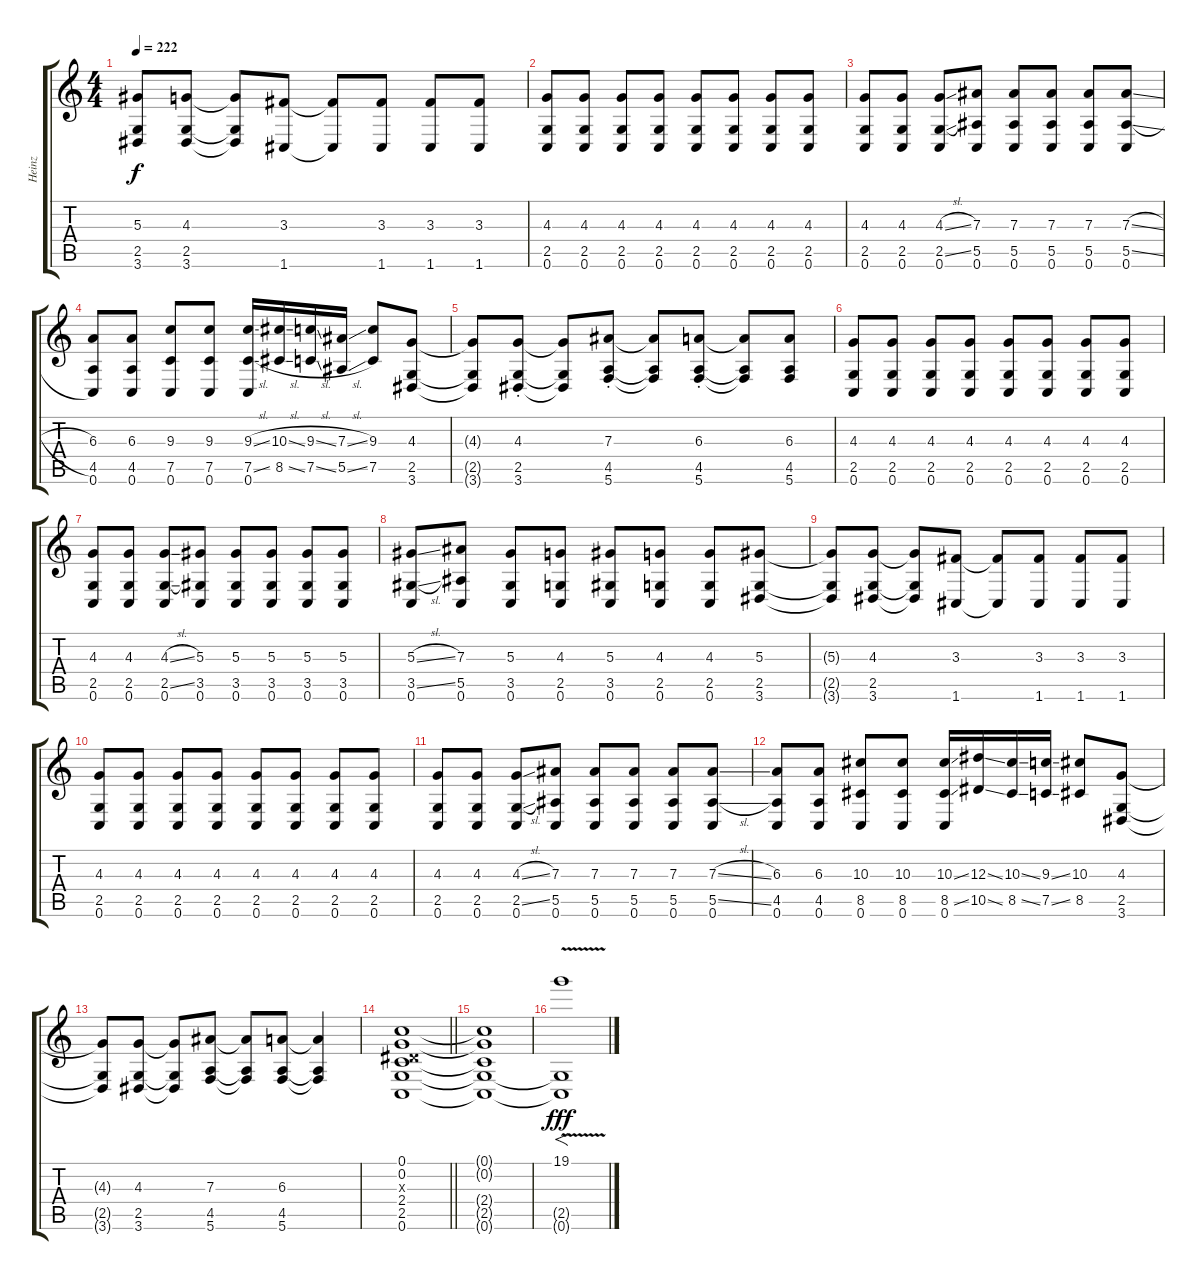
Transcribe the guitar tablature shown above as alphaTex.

\track ("Heinz" "Heinz") {instrument distortionguitar}
\staff {score tabs}
\tuning (C4 G3 Eb3 Bb2 F2 C2) {hide}
\ts (4 4)
\tempo 222
\clef g2
\ks c
(5.3{t} 2.5{t} 3.6{t}).8{dy f} (4.3 2.5 3.6).8 (4.3{t} 2.5{t} 3.6{t}).8 (3.3 1.6).8 (3.3{t} 1.6{t}).8 (3.3 1.6).8 (3.3 1.6).8 (3.3 1.6).8 |
(4.3 2.5 0.6).8 (4.3 2.5 0.6).8 (4.3 2.5 0.6).8 (4.3 2.5 0.6).8 (4.3 2.5 0.6).8 (4.3 2.5 0.6).8 (4.3 2.5 0.6).8 (4.3 2.5 0.6).8 |
(4.3 2.5 0.6).8 (4.3 2.5 0.6).8 (4.3{sl} 2.5{sl} 0.6).8 (7.3 5.5 0.6).8 (7.3 5.5 0.6).8 (7.3 5.5 0.6).8 (7.3 5.5 0.6).8 (7.3{sl} 5.5{sl} 0.6).8 |
(6.3 4.5 0.6).8 (6.3 4.5 0.6).8 (9.3 7.5 0.6).8 (9.3 7.5 0.6).8 (9.3{sl} 7.5{sl} 0.6).16 (10.3{sl} 8.5{sl}).16 (9.3{sl} 7.5{sl}).16 (7.3{sl} 5.5{sl}).16 (9.3 7.5).8 (4.3 2.5 3.6).8 |
(4.3{t} 2.5{t} 3.6{t}).8 (4.3{st} 2.5{st} 3.6{st}).8 (4.3{t} 2.5{t} 3.6{t}).8 (7.3{st} 4.5{st} 5.6{st}).8 (7.3{t} 4.5{t} 5.6{t}).8 (6.3{st} 4.5{st} 5.6{st}).8 (6.3{t} 4.5{t} 5.6{t}).8 (6.3 4.5 5.6).8 |
(4.3 2.5 0.6).8 (4.3 2.5 0.6).8 (4.3 2.5 0.6).8 (4.3 2.5 0.6).8 (4.3 2.5 0.6).8 (4.3 2.5 0.6).8 (4.3 2.5 0.6).8 (4.3 2.5 0.6).8 |
(4.3 2.5 0.6).8 (4.3 2.5 0.6).8 (4.3{sl} 2.5{sl} 0.6).8 (5.3 3.5 0.6).8 (5.3 3.5 0.6).8 (5.3 3.5 0.6).8 (5.3 3.5 0.6).8 (5.3 3.5 0.6).8 |
(5.3{sl} 3.5{sl} 0.6).8 (7.3 5.5 0.6).8 (5.3 3.5 0.6).8 (4.3 2.5 0.6).8 (5.3 3.5 0.6).8 (4.3 2.5 0.6).8 (4.3 2.5 0.6).8 (5.3 2.5 3.6).8 |
(5.3{t} 2.5{t} 3.6{t}).8 (4.3 2.5 3.6).8 (4.3{t} 2.5{t} 3.6{t}).8 (3.3 1.6).8 (3.3{t} 1.6{t}).8 (3.3 1.6).8 (3.3 1.6).8 (3.3 1.6).8 |
(4.3 2.5 0.6).8 (4.3 2.5 0.6).8 (4.3 2.5 0.6).8 (4.3 2.5 0.6).8 (4.3 2.5 0.6).8 (4.3 2.5 0.6).8 (4.3 2.5 0.6).8 (4.3 2.5 0.6).8 |
(4.3 2.5 0.6).8 (4.3 2.5 0.6).8 (4.3{sl} 2.5{sl} 0.6).8 (7.3 5.5 0.6).8 (7.3 5.5 0.6).8 (7.3 5.5 0.6).8 (7.3 5.5 0.6).8 (7.3{sl} 5.5{sl} 0.6).8 |
(6.3 4.5 0.6).8 (6.3 4.5 0.6).8 (10.3 8.5 0.6).8 (10.3 8.5 0.6).8 (10.3{ss} 8.5{ss} 0.6).16 (12.3{ss} 10.5{ss}).16 (10.3{ss} 8.5{ss}).16 (9.3{ss} 7.5{ss}).16 (10.3 8.5).8 (4.3 2.5 3.6).8 |
(4.3{t} 2.5{t} 3.6{t}).8 (4.3 2.5 3.6).8 (4.3{t} 2.5{t} 3.6{t}).8 (7.3 4.5 5.6).8 (7.3{t} 4.5{t} 5.6{t}).8 (6.3 4.5 5.6).8 (6.3{t} 4.5{t} 5.6{t}).4 |
\barLineRight lightlight
(0.1 0.2 0.3{x} 2.4 2.5 0.6).1{volume 9} |
(0.1{t} 0.2{t} 2.4{t} 2.5{t} 0.6{t}).1 |
(19.1{v} 2.5{t} 0.6{t}).1{f dy fff volume 16}
